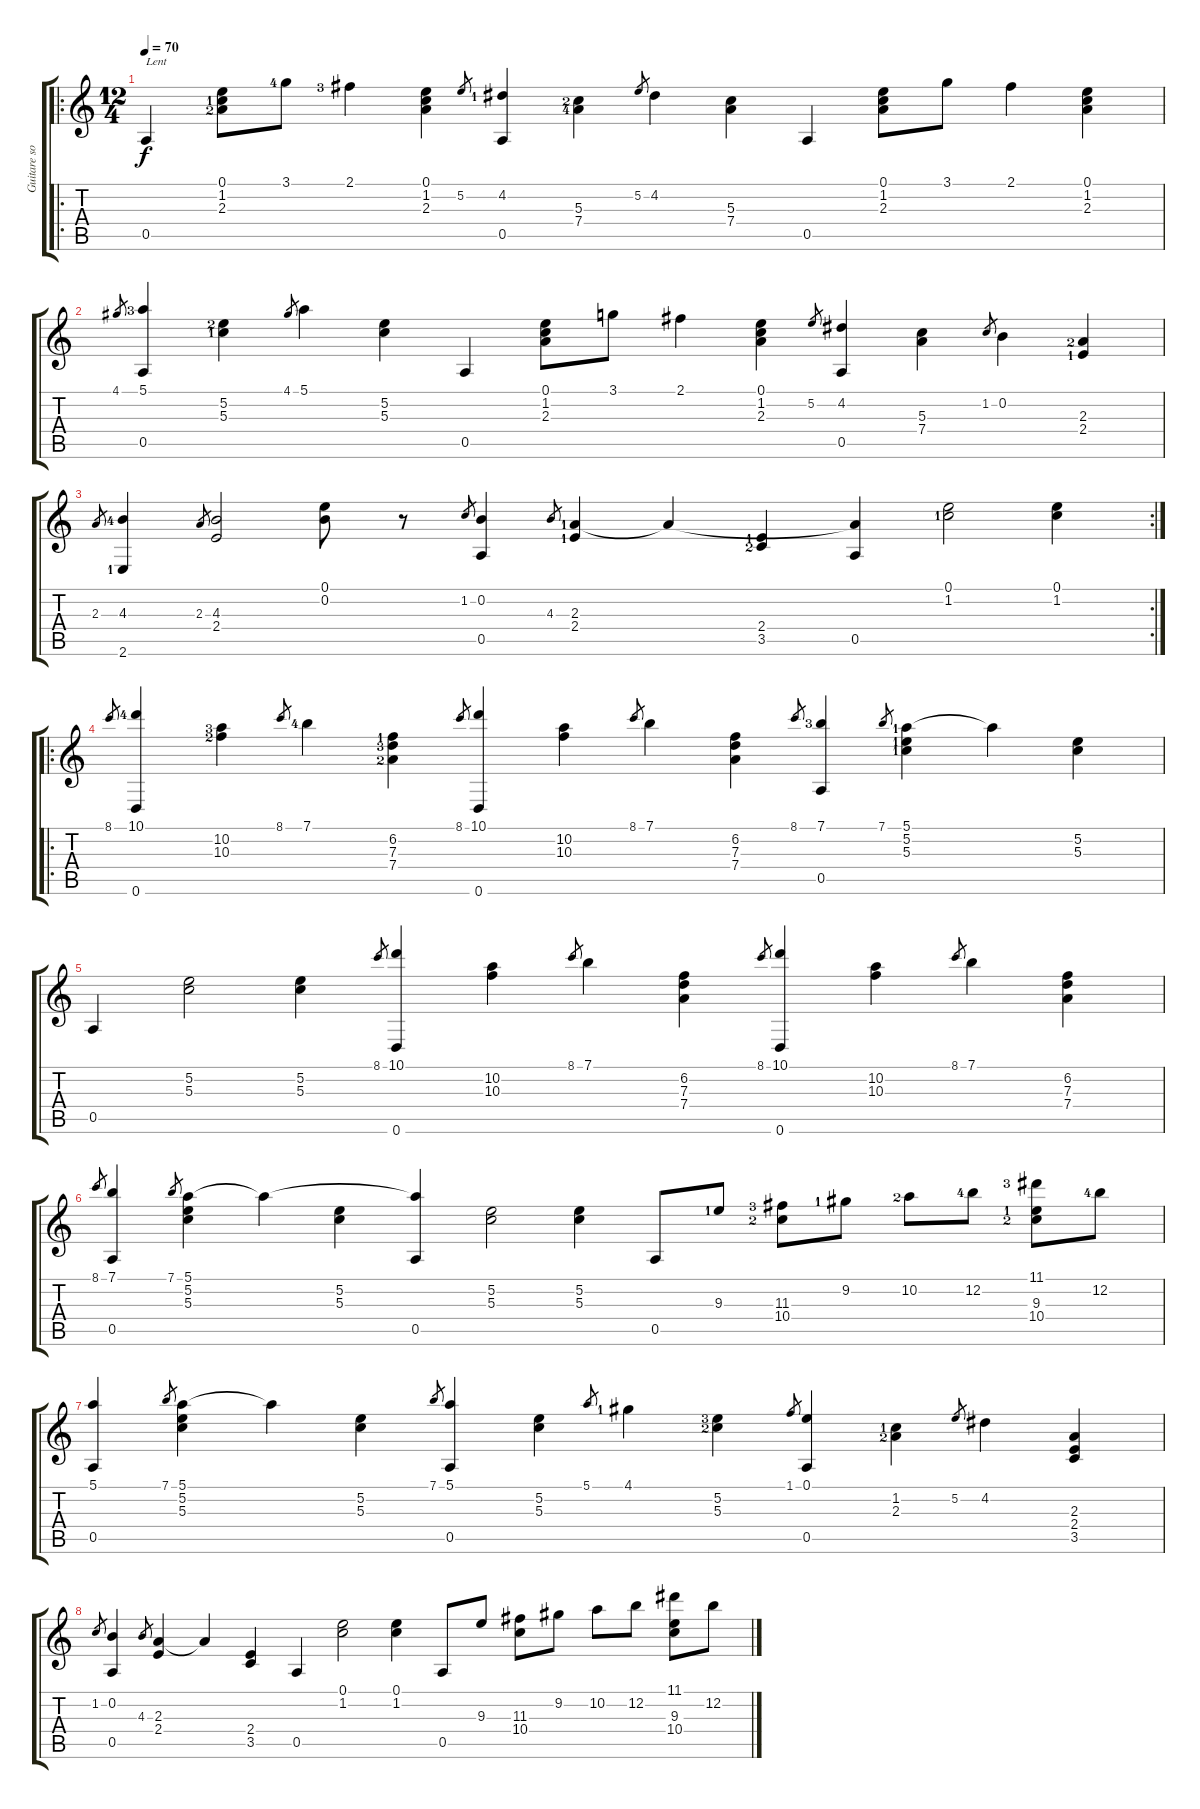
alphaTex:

\track ("Guitare solo" "Guitare so") {instrument acousticguitarnylon}
\staff {score tabs}
\tuning (E4 B3 G3 D3 A2 D2) {hide}
\ro
\ts (12 4)
\tempo 70
\clef g2
\ks c
0.5.4{txt "Lent" dy f instrument acousticguitarnylon} (0.1 1.2{lf 2} 2.3{lf 3}).8 3.1{lf 5}.8 2.1{lf 4}.4 (0.1 1.2 2.3).4 5.2.8{gr} (4.2{lf 2} 0.5).4 (5.3{lf 3} 7.4{lf 5}).4 5.2.8{gr} 4.2.4 (5.3 7.4).4 0.5.4 (0.1 1.2 2.3).8 3.1.8 2.1.4 (0.1 1.2 2.3).4 |
4.1.8{gr} (5.1{lf 4} 0.5).4 (5.2{lf 3} 5.3{lf 2}).4 4.1.8{gr} 5.1.4 (5.2 5.3).4 0.5.4 (0.1 1.2 2.3).8 3.1.8 2.1.4 (0.1 1.2 2.3).4 5.2.8{gr} (4.2 0.5).4 (5.3 7.4).4 1.2.8{gr} 0.2.4 (2.3{lf 3} 2.4{lf 2}).4 |
\rc 2
2.3.8{gr} (4.3{lf 5} 2.6{lf 2}).4 2.3.8{gr} (4.3 2.4).2 (0.1 0.2).8 r.8 1.2.8{gr} (0.2 0.5).4 4.3.8{gr} (2.3{lf 2} 2.4{lf 2}).4 2.3{t}.4 (2.4{lf 2} 3.5{lf 3}).4 (2.3{t} 0.5).4 (0.1 1.2{lf 2}).2 (0.1 1.2).4 |
\ro
8.1.8{gr} (10.1{lf 5} 0.6).4 (10.2{lf 4} 10.3{lf 3}).4 8.1.8{gr} 7.1{lf 5}.4 (6.2{lf 2} 7.3{lf 4} 7.4{lf 3}).4 8.1.8{gr} (10.1 0.6).4 (10.2 10.3).4 8.1.8{gr} 7.1.4 (6.2 7.3 7.4).4 8.1.8{gr} (7.1{lf 4} 0.5).4 7.1.8{gr} (5.1{lf 2} 5.2{lf 2} 5.3{lf 2}).4 5.1{t}.4 (5.2 5.3).4 |
0.5.4 (5.2 5.3).2 (5.2 5.3).4 8.1.8{gr} (10.1 0.6).4 (10.2 10.3).4 8.1.8{gr} 7.1.4 (6.2 7.3 7.4).4 8.1.8{gr} (10.1 0.6).4 (10.2 10.3).4 8.1.8{gr} 7.1.4 (6.2 7.3 7.4).4 |
8.1.8{gr} (7.1 0.5).4 7.1.8{gr} (5.1 5.2 5.3).4 5.1{t}.4 (5.2 5.3).4 (5.1{t} 0.5).4 (5.2 5.3).2 (5.2 5.3).4 0.5.8 9.3{lf 2}.8 (11.3{lf 4} 10.4{lf 3}).8 9.2{lf 2}.8 10.2{lf 3}.8 12.2{lf 5}.8 (11.1{lf 4} 9.3{lf 2} 10.4{lf 3}).8 12.2{lf 5}.8 |
(5.1 0.5).4 7.1.8{gr} (5.1 5.2 5.3).4 5.1{t}.4 (5.2 5.3).4 7.1.8{gr} (5.1 0.5).4 (5.2 5.3).4 5.1.8{gr} 4.1{lf 2}.4 (5.2{lf 4} 5.3{lf 3}).4 1.1.8{gr} (0.1 0.5).4 (1.2{lf 2} 2.3{lf 3}).4 5.2.8{gr} 4.2.4 (2.3 2.4 3.5).4 |
1.2.8{gr} (0.2 0.5).4 4.3.8{gr} (2.3 2.4).4 2.3{t}.4 (2.4 3.5).4 0.5.4 (0.1 1.2).2 (0.1 1.2).4 0.5.8 9.3.8 (11.3 10.4).8 9.2.8 10.2.8 12.2.8 (11.1 9.3 10.4).8 12.2.8
